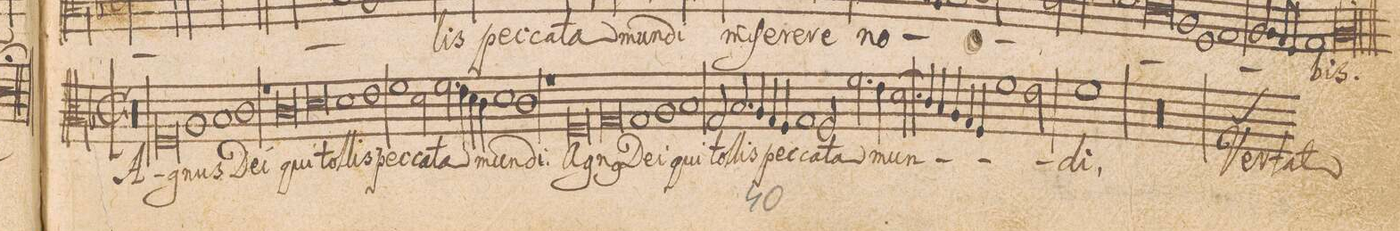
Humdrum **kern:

**kern	**text
*I"TENOR.	*
*clefC3	*
*k[b-]	*
*met(C|)	*
*M2/1	*
=42||	=42||
*M2/1	*
*met(C|)	*
00r	.
=43-	=43-
=44-	=44-
0F	A-
=45-	=45-
1A	-gnus
1B-	De-
=46-	=46-
1c	-i
1rg	.
=47-	=47-
0c	qui
=48-	=48-
0d	tol-
=49-	=49-
1d	-lis
1e	pec-
=50-	=50-
1f	-ca-
2d\	-ta
2.f\	mun-
=51-	=51-
4e\	.
4d\	.
4c\	.
1d	.
=52-	=52-
1c	-di
1rg	.
=53-	=53-
0F	a-
=54-	=54-
0G	-gn(us)
=55-	=55-
1G	De-
1A	-i
=56-	=56-
1B-	qui
2G/	tol-
2.B-/	-lis
=57-	=57-
4A/	.
4G/	pec-
4F/	.
1G	-ca-
=58-	=58-
2F/	-ta
2.f\	.
4e\	mun-
[>2d\	.
=59-	=59-
4d]	.
4c/	.
4B-/	.
4A/	.
4G/	.
4F/	.
1f\	.
=60-	=60-
2e\	.
1f	di,
=61-	=61-
00r	.
=62-	=62-
*custos:c	*
=63-	=63-
*-	*-
